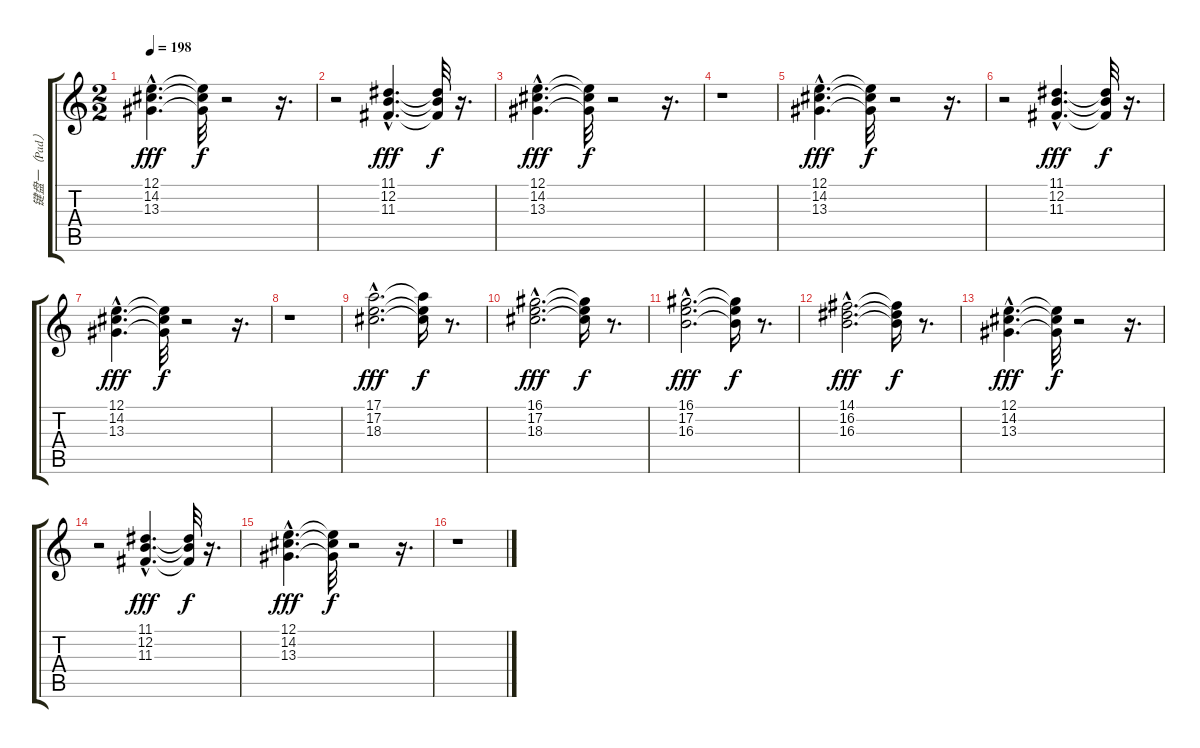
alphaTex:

\track ("键盘一（Pad）" "键盘一（Pad）") {instrument pad1newage}
\staff {score tabs}
\tuning (E4 B3 G3 D3 A2 E2) {hide}
\ts (2 2)
\tempo 198
\clef g2
\ks c
(12.1{hac} 14.2{hac} 13.3{hac}).4{d dy fff} (12.1{t} 14.2{t} 13.3{t}).32{dy f} r.2 r.16{d} |
r.2 (11.1{hac} 12.2{hac} 11.3{hac}).4{d dy fff} (11.1{t} 12.2{t} 11.3{t}).32{dy f} r.16{d} |
(12.1{hac} 14.2{hac} 13.3{hac}).4{d dy fff} (12.1{t} 14.2{t} 13.3{t}).32{dy f} r.2 r.16{d} |
r.1 |
(12.1{hac} 14.2{hac} 13.3{hac}).4{d dy fff} (12.1{t} 14.2{t} 13.3{t}).32{dy f} r.2 r.16{d} |
r.2 (11.1{hac} 12.2{hac} 11.3{hac}).4{d dy fff} (11.1{t} 12.2{t} 11.3{t}).32{dy f} r.16{d} |
(12.1{hac} 14.2{hac} 13.3{hac}).4{d dy fff} (12.1{t} 14.2{t} 13.3{t}).32{dy f} r.2 r.16{d} |
r.1 |
(17.1{hac} 17.2{hac} 18.3{hac}).2{d dy fff} (17.1{t} 17.2{t} 18.3{t}).16{dy f} r.8{d} |
(16.1{hac} 17.2{hac} 18.3{hac}).2{d dy fff} (16.1{t} 17.2{t} 18.3{t}).16{dy f} r.8{d} |
(16.1{hac} 17.2{hac} 16.3{hac}).2{d dy fff} (16.1{t} 17.2{t} 16.3{t}).16{dy f} r.8{d} |
(14.1{hac} 16.2{hac} 16.3{hac}).2{d dy fff} (14.1{t} 16.2{t} 16.3{t}).16{dy f} r.8{d} |
(12.1{hac} 14.2{hac} 13.3{hac}).4{d dy fff} (12.1{t} 14.2{t} 13.3{t}).32{dy f} r.2 r.16{d} |
r.2 (11.1{hac} 12.2{hac} 11.3{hac}).4{d dy fff} (11.1{t} 12.2{t} 11.3{t}).32{dy f} r.16{d} |
(12.1{hac} 14.2{hac} 13.3{hac}).4{d dy fff} (12.1{t} 14.2{t} 13.3{t}).32{dy f} r.2 r.16{d} |
r.1
